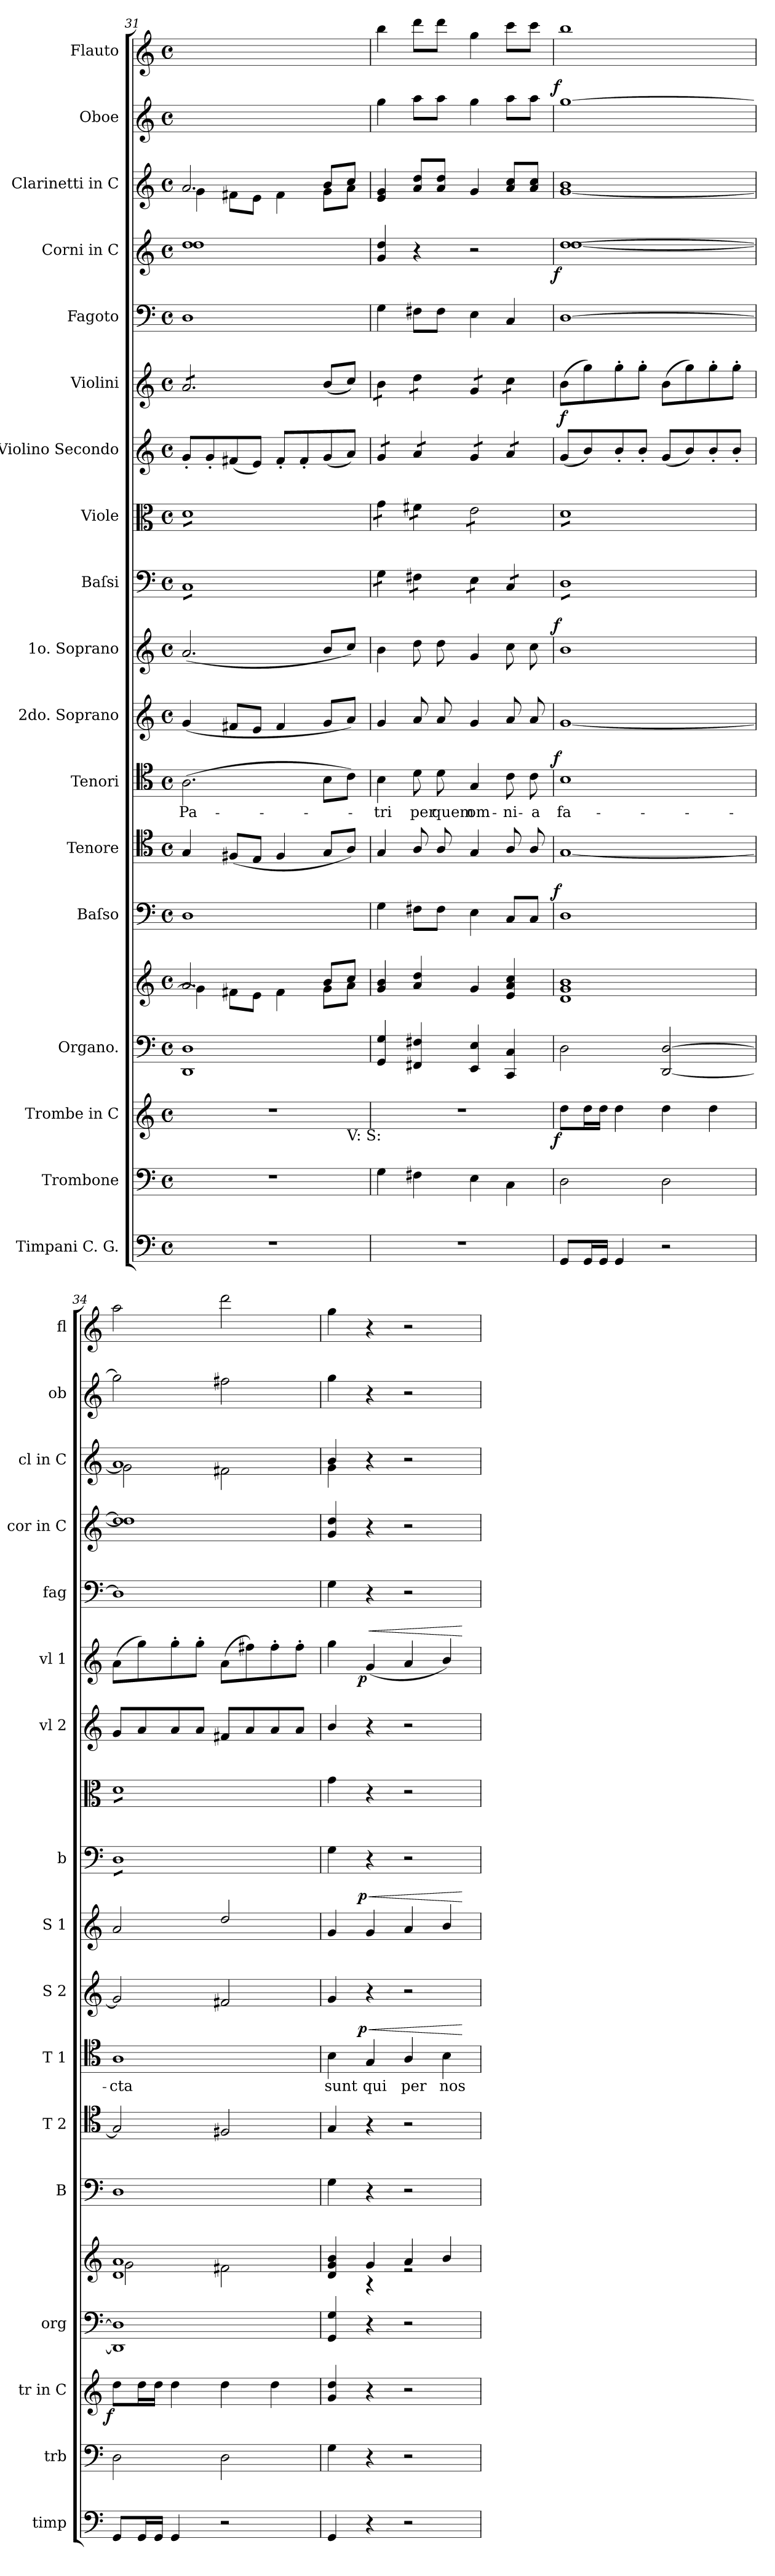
**kern	**kern	**kern	**dynam	**kern	**kern	**kern	**dynam	**kern	**kern	**text	**dynam	**kern	**kern	**dynam	**kern	**kern	**kern	**dynam	**kern	**dynam	**kern	**kern	**dynam	**kern	**kern	**dynam	**kern
*part18	*part17	*part16	*part16	*part15	*part15	*part14	*part14	*part13	*part12	*part12	*part12	*part11	*part10	*part10	*part9	*part8	*part7	*part7	*part6	*part6	*part5	*part4	*part4	*part3	*part2	*part2	*part1
*staff19	*staff18	*staff17	*staff17	*staff16	*staff15	*staff14	*staff14	*staff13	*staff12	*staff12	*staff12	*staff11	*staff10	*staff10	*staff9	*staff8	*staff7	*staff7	*staff6	*staff6	*staff5	*staff4	*staff4	*staff3	*staff2	*staff2	*staff1
*I"Timpani C. G.	*I"Trombone	*I"Trombe in C	*	*I"Organo.	*	*I"Baſso	*	*I"Tenore	*I"Tenori	*	*	*I"2do. Soprano	*I"1o. Soprano	*	*I"Baſsi	*I"Viole	*I"Violino Secondo	*	*I"Violini	*	*I"Fagoto	*I"Corni in C	*	*I"Clarinetti in C	*I"Oboe	*	*I"Flauto
*I'timp	*I'trb	*I'tr in C	*	*I'org	*	*I'B	*	*I'T 2	*I'T 1	*	*	*I'S 2	*I'S 1	*	*I'b	*	*I'vl 2	*	*I'vl 1	*	*I'fag	*I'cor in C	*	*I'cl in C	*I'ob	*	*I'fl
*clefF4	*clefF4	*clefG2	*	*clefF4	*clefG2	*clefF4	*	*clefC4	*clefC4	*	*	*clefG2	*clefG2	*	*clefF4	*clefC3	*clefG2	*	*clefG2	*	*clefF4	*clefG2	*	*clefG2	*clefG2	*	*clefG2
*k[]	*k[]	*k[]	*	*k[]	*k[]	*k[]	*	*k[]	*k[]	*	*	*k[]	*k[]	*	*k[]	*k[]	*k[]	*	*k[]	*	*k[]	*k[]	*	*k[]	*k[]	*	*k[]
*M4/4	*M4/4	*M4/4	*	*M4/4	*M4/4	*M4/4	*	*M4/4	*M4/4	*	*	*M4/4	*M4/4	*	*M4/4	*M4/4	*M4/4	*	*M4/4	*	*M4/4	*M4/4	*	*M4/4	*M4/4	*	*M4/4
*met(c)	*met(c)	*met(c)	*	*met(c)	*met(c)	*met(c)	*	*met(c)	*met(c)	*	*	*met(c)	*met(c)	*	*met(c)	*met(c)	*met(c)	*	*met(c)	*	*met(c)	*met(c)	*	*met(c)	*met(c)	*	*met(c)
=31	=31	=31	=31	=31	=31	=31	=31	=31	=31	=31	=31	=31	=31	=31	=31	=31	=31	=31	=31	=31	=31	=31	=31	=31	=31	=31	=31
*	*	*^	*	*	*^	*	*	*	*	*	*	*	*	*	*	*	*	*	*	*	*	*^	*	*^	*	*	*
*	*	*	*	*	*	*	*	*	*	*	*	*	*	*	*	*	*tremolo	*	*	*	*	*	*	*	*	*	*	*	*	*	*
*	*	*	*	*	*	*	*	*	*	*	*	*	*	*	*	*	*	*tremolo	*	*	*	*	*	*	*	*	*	*	*	*	*
*	*	*	*	*	*	*	*	*	*	*	*	*	*	*	*	*	*	*	*	*	*tremolo	*	*	*	*	*	*	*	*	*	*
1r	1r	1r	2..ryy	.	1DD 1D	2.a/	4g\]	1D	.	4G/	(2.A\	Pa-	.	(>4g/	(>2.a/	.	8C\L	8d\L	8g'/L	.	8a/L	.	1D	1dd	1dd	.	2.a/	4g\	1ryy	.	1ryy
.	.	.	.	.	.	.	.	.	.	.	.	.	.	.	.	.	8C\	8d\	8g'/	.	8a/	.	.	.	.	.	.	.	.	.	.
.	.	.	.	.	.	.	8f#X\L	.	.	(8F#X/L	.	.	.	8f#X/L	.	.	8C\	8d\	(8f#X/	.	8a/	.	.	.	.	.	.	8f#X\L	.	.	.
.	.	.	.	.	.	.	8e\J	.	.	8E/J	.	.	.	8e/J	.	.	8C\	8d\	8e/J)	.	8a/	.	.	.	.	.	.	8e\J	.	.	.
.	.	.	.	.	.	.	4f#\	.	.	4F#/	.	.	.	4f#/	.	.	8C\	8d\	8f#'/L	.	8a/	.	.	.	.	.	.	4f#\	.	.	.
.	.	.	.	.	.	.	.	.	.	.	.	.	.	.	.	.	8C\	8d\	8f#'/	.	8a/J	.	.	.	.	.	.	.	.	.	.
*	*	*	*	*	*	*	*	*	*	*	*	*	*	*	*	*	*	*	*	*	*Xtremolo	*	*	*	*	*	*	*	*	*	*
.	.	.	.	.	.	8b/L	8g\L	.	.	8G/L	8B\L	.	.	8g/L	8b/L	.	8C\	8d\	(8g/	.	(>8b/L	.	.	.	.	.	8b/L	8g\L	.	.	.
!	!	!	!LO:TX:b:t=V&colon; S&colon;	!	!	!	!	!	!	!	!	!	!	!	!	!	!	!	!	!	!	!	!	!	!	!	!	!	!	!	!
.	.	.	8ryy	.	.	8cc/J	8a\J	.	.	8A/J)	8c\J)	.	.	8a/J)	8cc/J)	.	8C\J	8d\J	8a/J)	.	8cc/J)	.	.	.	.	.	8cc/J	8a\J	.	.	.
*	*	*	*	*	*	*	*	*	*	*	*	*	*	*	*	*	*	*	*	*	*	*	*	*v	*v	*	*	*	*	*	*
*	*	*v	*v	*	*	*v	*v	*	*	*	*	*	*	*	*	*	*	*	*	*	*	*	*	*	*	*v	*v	*	*	*
=32	=32	=32	=32	=32	=32	=32	=32	=32	=32	=32	=32	=32	=32	=32	=32	=32	=32	=32	=32	=32	=32	=32	=32	=32	=32	=32	=32
*	*	*	*	*	*	*	*	*	*	*	*	*	*	*	*	*	*tremolo	*	*	*	*	*	*	*	*	*	*
*	*	*	*	*	*	*	*	*	*	*	*	*	*	*	*	*	*	*	*tremolo	*	*	*	*	*	*	*	*
1r	4G\	1r	.	4GG/ 4G/	4g/ 4b/	4G\	.	4G/	4B\	-tri	.	4g/	4b\	.	8G\L	8g\L	8g/L	.	8b\L	.	4G\	4g/ 4dd/	.	4e/ 4g/	4gg\	.	4bb\
.	.	.	.	.	.	.	.	.	.	.	.	.	.	.	8G\J	8g\J	8g/J	.	8b\J	.	.	.	.	.	.	.	.
.	4F#X\	.	.	4FF#X/ 4F#X/	4a/ 4dd/	8F#X\L	.	8A/	8d\	per	.	8a/	8dd\	.	8F#X\L	8f#X\L	8a/L	.	8dd\L	.	8F#X\L	4r	.	8a/ 8dd/L	8aa\L	.	8ddd\L
.	.	.	.	.	.	8F#\J	.	8A/	8d\	quem	.	8a/	8dd\	.	8F#X\J	8f#X\J	8a/J	.	8dd\J	.	8F#\J	.	.	8a/ 8dd/J	8aa\J	.	8ddd\J
.	4E\	.	.	4EE/ 4E/	4g/	4E\	.	4G/	4G/	om-	.	4g/	4g/	.	8E\L	8e\L	8g/L	.	8g/L	.	4E\	2r	.	4g/	4gg\	.	4gg\
.	.	.	.	.	.	.	.	.	.	.	.	.	.	.	8E\J	8e\	8g/J	.	8g/J	.	.	.	.	.	.	.	.
.	4C\	.	.	4CC/ 4C/	4e/ 4a/ 4cc/	8C/L	.	8A/	8c\	-ni-	.	8a/	8cc\	.	8C/L	8e\	8a/L	.	8cc\L	.	4C/	.	.	8a/ 8cc/L	8aa\L	.	8ccc\L
.	.	.	.	.	.	8C/J	.	8A/	8c\	-a	.	8a/	8cc\	.	8C/J	8e\J	8a/J	.	8cc\J	.	.	.	.	8a/ 8cc/J	8aa\J	.	8ccc\J
*	*	*	*	*	*	*	*	*	*	*	*	*	*	*	*	*	*	*	*Xtremolo	*	*	*	*	*	*	*	*
*	*	*	*	*	*	*	*	*	*	*	*	*	*	*	*	*	*Xtremolo	*	*	*	*	*	*	*	*	*	*
=33	=33	=33	=33	=33	=33	=33	=33	=33	=33	=33	=33	=33	=33	=33	=33	=33	=33	=33	=33	=33	=33	=33	=33	=33	=33	=33	=33
*	*	*	*	*	*	*	*	*	*	*	*	*	*	*	*	*	*	*	*	*	*	*^	*	*^	*	*	*
!	!	!	!LO:DY:b:rj	!	!	!	!LO:DY:a:rj	!	!	!	!LO:DY:a:rj	!	!	!LO:DY:a:rj	!	!	!	!LO:DY:a	!	!	!	!	!	!LO:DY:rj	!	!	!	!LO:DY:a:rj	!
8GG/L	2D\	8dd\L	f	2D\	1d 1g 1b	1D	f	[1G	1B	fa-	f	[1g	1b	f	8D\L	8d\L	(8g/L	f	(8b\L	.	[1D	[1dd	[1dd	f	1b	[1g	[1gg	f	1bb
16GG/L	.	16dd\L	.	.	.	.	.	.	.	.	.	.	.	.	8D\	8d\	8b/)	.	8gg\)	.	.	.	.	.	.	.	.	.	.
16GG/JJ	.	16dd\JJ	.	.	.	.	.	.	.	.	.	.	.	.	.	.	.	.	.	.	.	.	.	.	.	.	.	.	.
4GG/	.	4dd\	.	.	.	.	.	.	.	.	.	.	.	.	8D\	8d\	8b'/	.	8gg'\	.	.	.	.	.	.	.	.	.	.
.	.	.	.	.	.	.	.	.	.	.	.	.	.	.	8D\	8d\	8b'/J	.	8gg'\J	.	.	.	.	.	.	.	.	.	.
2r	2D\	4dd\	.	[2DD/ [2D/	.	.	.	.	.	.	.	.	.	.	8D\	8d\	(8g/L	.	(8b\L	.	.	.	.	.	.	.	.	.	.
.	.	.	.	.	.	.	.	.	.	.	.	.	.	.	8D\	8d\	8b/)	.	8gg\)	.	.	.	.	.	.	.	.	.	.
.	.	4dd\	.	.	.	.	.	.	.	.	.	.	.	.	8D\	8d\	8b'/	.	8gg'\	.	.	.	.	.	.	.	.	.	.
.	.	.	.	.	.	.	.	.	.	.	.	.	.	.	8D\J	8d\J	8b'/J	.	8gg'\J	.	.	.	.	.	.	.	.	.	.
=34	=34	=34	=34	=34	=34	=34	=34	=34	=34	=34	=34	=34	=34	=34	=34	=34	=34	=34	=34	=34	=34	=34	=34	=34	=34	=34	=34	=34	=34
*	*	*	*	*	*^	*	*	*	*	*	*	*	*	*	*	*	*	*	*	*	*	*	*	*	*	*	*	*	*
!	!	!	!LO:DY:b:rj	!	!	!	!	!	!	!	!	!	!	!	!	!	!	!	!	!	!	!	!	!	!	!	!	!	!	!
8GG/L	2D\	8dd\L	f	1DD] 1D]	1d 1a	2g\	1D	.	2G/]	1A	-cta	.	2g/]	2a/	.	8D\L	8d\L	8g/L	.	(8a\L	.	1D]	1dd]	1dd]	.	1a	2g\]	2gg\]	.	2aa\
16GG/L	.	16dd\L	.	.	.	.	.	.	.	.	.	.	.	.	.	8D\	8d\	8a/	.	8gg\)	.	.	.	.	.	.	.	.	.	.
16GG/JJ	.	16dd\JJ	.	.	.	.	.	.	.	.	.	.	.	.	.	.	.	.	.	.	.	.	.	.	.	.	.	.	.	.
4GG/	.	4dd\	.	.	.	.	.	.	.	.	.	.	.	.	.	8D\	8d\	8a/	.	8gg'\	.	.	.	.	.	.	.	.	.	.
.	.	.	.	.	.	.	.	.	.	.	.	.	.	.	.	8D\	8d\	8a/J	.	8gg'\J	.	.	.	.	.	.	.	.	.	.
2r	2D\	4dd\	.	.	.	2f#X\	.	.	2F#X/	.	.	.	2f#X/	2dd/	.	8D\	8d\	8f#X/L	.	(8a\L	.	.	.	.	.	.	2f#X\	2ff#X\	.	2ddd\
.	.	.	.	.	.	.	.	.	.	.	.	.	.	.	.	8D\	8d\	8a/	.	8ff#X\)	.	.	.	.	.	.	.	.	.	.
.	.	4dd\	.	.	.	.	.	.	.	.	.	.	.	.	.	8D\	8d\	8a/	.	8ff#'\	.	.	.	.	.	.	.	.	.	.
.	.	.	.	.	.	.	.	.	.	.	.	.	.	.	.	8D\J	8d\J	8a/J	.	8ff#'\J	.	.	.	.	.	.	.	.	.	.
*	*	*	*	*	*	*	*	*	*	*	*	*	*	*	*	*	*Xtremolo	*	*	*	*	*	*	*	*	*	*	*	*	*
*	*	*	*	*	*	*	*	*	*	*	*	*	*	*	*	*Xtremolo	*	*	*	*	*	*	*	*	*	*	*	*	*	*
*	*	*	*	*	*	*	*	*	*	*	*	*	*	*	*	*	*	*	*	*	*	*	*v	*v	*	*	*	*	*	*
=35	=35	=35	=35	=35	=35	=35	=35	=35	=35	=35	=35	=35	=35	=35	=35	=35	=35	=35	=35	=35	=35	=35	=35	=35	=35	=35	=35	=35	=35
4GG/	4G\	4g/ 4dd/	.	4GG/ 4G/	4d/ 4g/ 4b/	4ryy	4G\	.	4G/	4B\	sunt	.	4g/	4g/	.	4G\	4g\	4b/	.	4gg\	.	4G\	4g/ 4dd/	.	4b/	4g\	4gg\	.	4gg\
!	!	!	!	!	!	!	!	!	!	!	!	!LO:HP:a	!	!	!LO:HP:a	!	!	!	!	!	!LO:HP:a	!	!	!	!	!	!	!	!
!	!	!	!	!	!	!	!	!	!	!	!	!LO:DY:n=1:a:rj	!	!	!LO:DY:n=1:a:rj	!	!	!	!	!	!LO:DY:n=1:rj	!	!	!	!	!	!	!	!
4r	4r	4r	.	4r	4g/	4r	4r	.	4r	4G/	qui	< p	4r	4g/	< p	4r	4r	4r	.	(4g/	< p	4r	4r	.	4r	4ryy	4r	.	4r
2r	2r	2r	.	2r	4a/	2re	2r	.	2r	4A/	per	.	2r	4a/	.	2r	2r	2r	.	4a/	.	2r	2r	.	2r	2ryy	2r	.	2r
.	.	.	.	.	4b/	.	.	.	.	4B\	nos	.	.	4b/	.	.	.	.	.	4b/)	.	.	.	.	.	.	.	.	.
*	*	*	*	*	*v	*v	*	*	*	*	*	*	*	*	*	*	*	*	*	*	*	*	*	*	*v	*v	*	*	*
.	.	.	.	.	.	.	.	.	.	.	[	.	.	[	.	.	.	.	.	[	.	.	.	.	.	.	.
=	=	=	=	=	=	=	=	=	=	=	=	=	=	=	=	=	=	=	=	=	=	=	=	=	=	=	=
*-	*-	*-	*-	*-	*-	*-	*-	*-	*-	*-	*-	*-	*-	*-	*-	*-	*-	*-	*-	*-	*-	*-	*-	*-	*-	*-	*-
